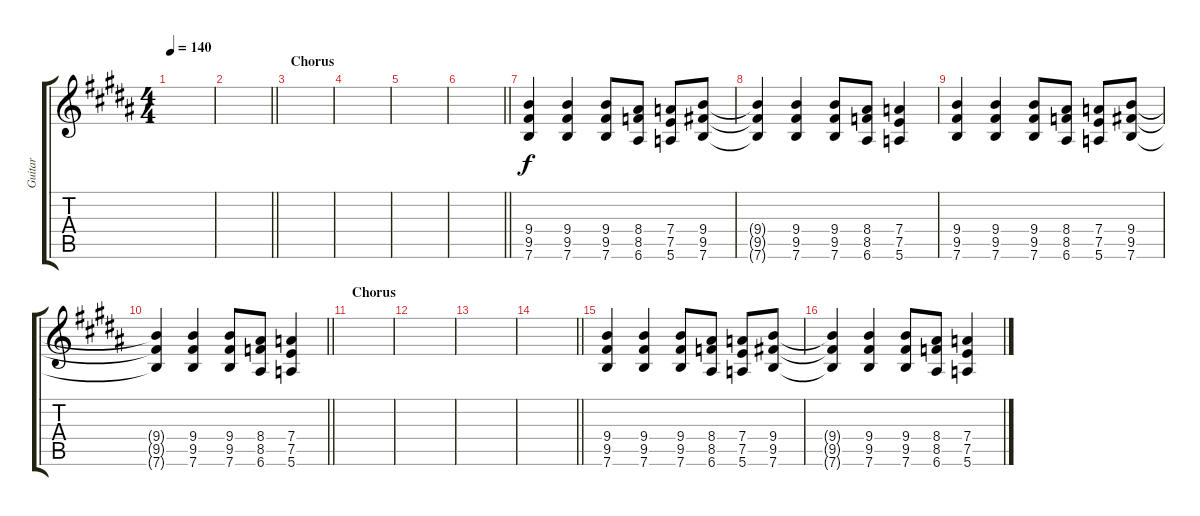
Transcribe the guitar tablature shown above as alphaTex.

\track ("Guitar" "Guitar") {instrument overdrivenguitar bank 255}
\staff {score tabs}
\tuning (E4 B3 G3 D3 A2 E2) {hide}
\ts (4 4)
\tempo 140
\clef g2
\ks b
|
\barLineRight lightlight
|
\section ("" "Chorus")
|
|
|
\barLineRight lightlight
|
(9.4 9.5 7.6).4 (9.4 9.5 7.6).4 (9.4 9.5 7.6).8 (8.4 8.5 6.6).8 (7.4 7.5 5.6).8 (9.4 9.5 7.6).8 |
(9.4{t} 9.5{t} 7.6{t}).4 (9.4 9.5 7.6).4 (9.4 9.5 7.6).8 (8.4 8.5 6.6).8 (7.4 7.5 5.6).4 |
(9.4 9.5 7.6).4 (9.4 9.5 7.6).4 (9.4 9.5 7.6).8 (8.4 8.5 6.6).8 (7.4 7.5 5.6).8 (9.4 9.5 7.6).8 |
\barLineRight lightlight
(9.4{t} 9.5{t} 7.6{t}).4 (9.4 9.5 7.6).4 (9.4 9.5 7.6).8 (8.4 8.5 6.6).8 (7.4 7.5 5.6).4 |
\section ("" "Chorus")
|
|
|
\barLineRight lightlight
|
(9.4 9.5 7.6).4 (9.4 9.5 7.6).4 (9.4 9.5 7.6).8 (8.4 8.5 6.6).8 (7.4 7.5 5.6).8 (9.4 9.5 7.6).8 |
(9.4{t} 9.5{t} 7.6{t}).4 (9.4 9.5 7.6).4 (9.4 9.5 7.6).8 (8.4 8.5 6.6).8 (7.4 7.5 5.6).4
